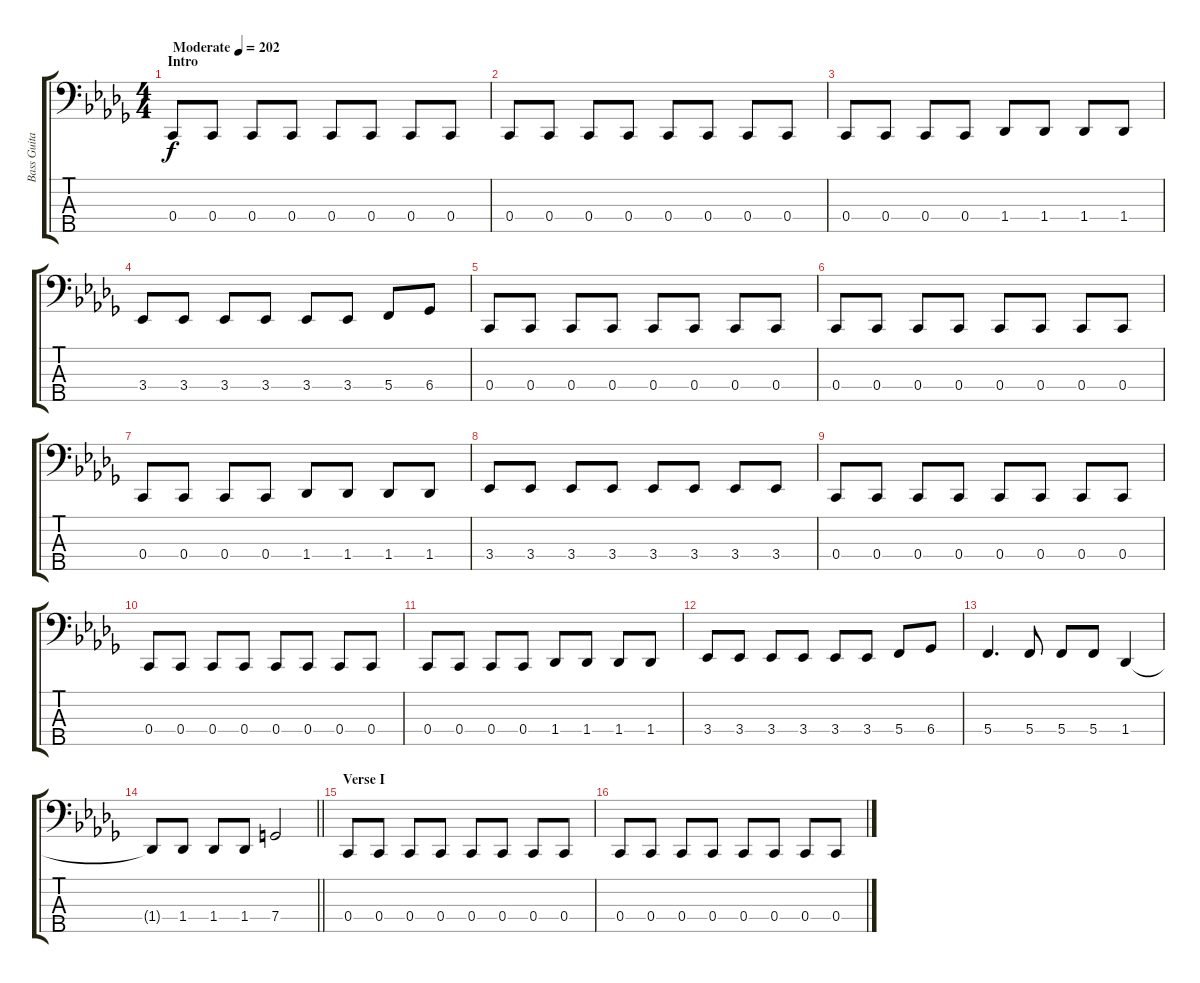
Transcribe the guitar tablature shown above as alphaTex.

\track ("Bass Guitar" "Bass Guita") {instrument electricbasspick}
\staff {score tabs}
\tuning (F2 C2 G1 C1 A0) {hide}
\ts (4 4)
\section ("" "Intro")
\tempo (202 "Moderate")
\clef f4
\ks db
0.4.8{dy f instrument electricbasspick} 0.4.8 0.4.8 0.4.8 0.4.8 0.4.8 0.4.8 0.4.8 |
0.4.8 0.4.8 0.4.8 0.4.8 0.4.8 0.4.8 0.4.8 0.4.8 |
0.4.8 0.4.8 0.4.8 0.4.8 1.4.8 1.4.8 1.4.8 1.4.8 |
3.4.8 3.4.8 3.4.8 3.4.8 3.4.8 3.4.8 5.4.8 6.4.8 |
0.4.8 0.4.8 0.4.8 0.4.8 0.4.8 0.4.8 0.4.8 0.4.8 |
0.4.8 0.4.8 0.4.8 0.4.8 0.4.8 0.4.8 0.4.8 0.4.8 |
0.4.8 0.4.8 0.4.8 0.4.8 1.4.8 1.4.8 1.4.8 1.4.8 |
3.4.8 3.4.8 3.4.8 3.4.8 3.4.8 3.4.8 3.4.8 3.4.8 |
0.4.8 0.4.8 0.4.8 0.4.8 0.4.8 0.4.8 0.4.8 0.4.8 |
0.4.8 0.4.8 0.4.8 0.4.8 0.4.8 0.4.8 0.4.8 0.4.8 |
0.4.8 0.4.8 0.4.8 0.4.8 1.4.8 1.4.8 1.4.8 1.4.8 |
3.4.8 3.4.8 3.4.8 3.4.8 3.4.8 3.4.8 5.4.8 6.4.8 |
5.4.4{d} 5.4.8 5.4.8 5.4.8 1.4.4 |
\barLineRight lightlight
1.4{t}.8 1.4.8 1.4.8 1.4.8 7.4.2 |
\section ("" "Verse I")
0.4.8 0.4.8 0.4.8 0.4.8 0.4.8 0.4.8 0.4.8 0.4.8 |
0.4.8 0.4.8 0.4.8 0.4.8 0.4.8 0.4.8 0.4.8 0.4.8
